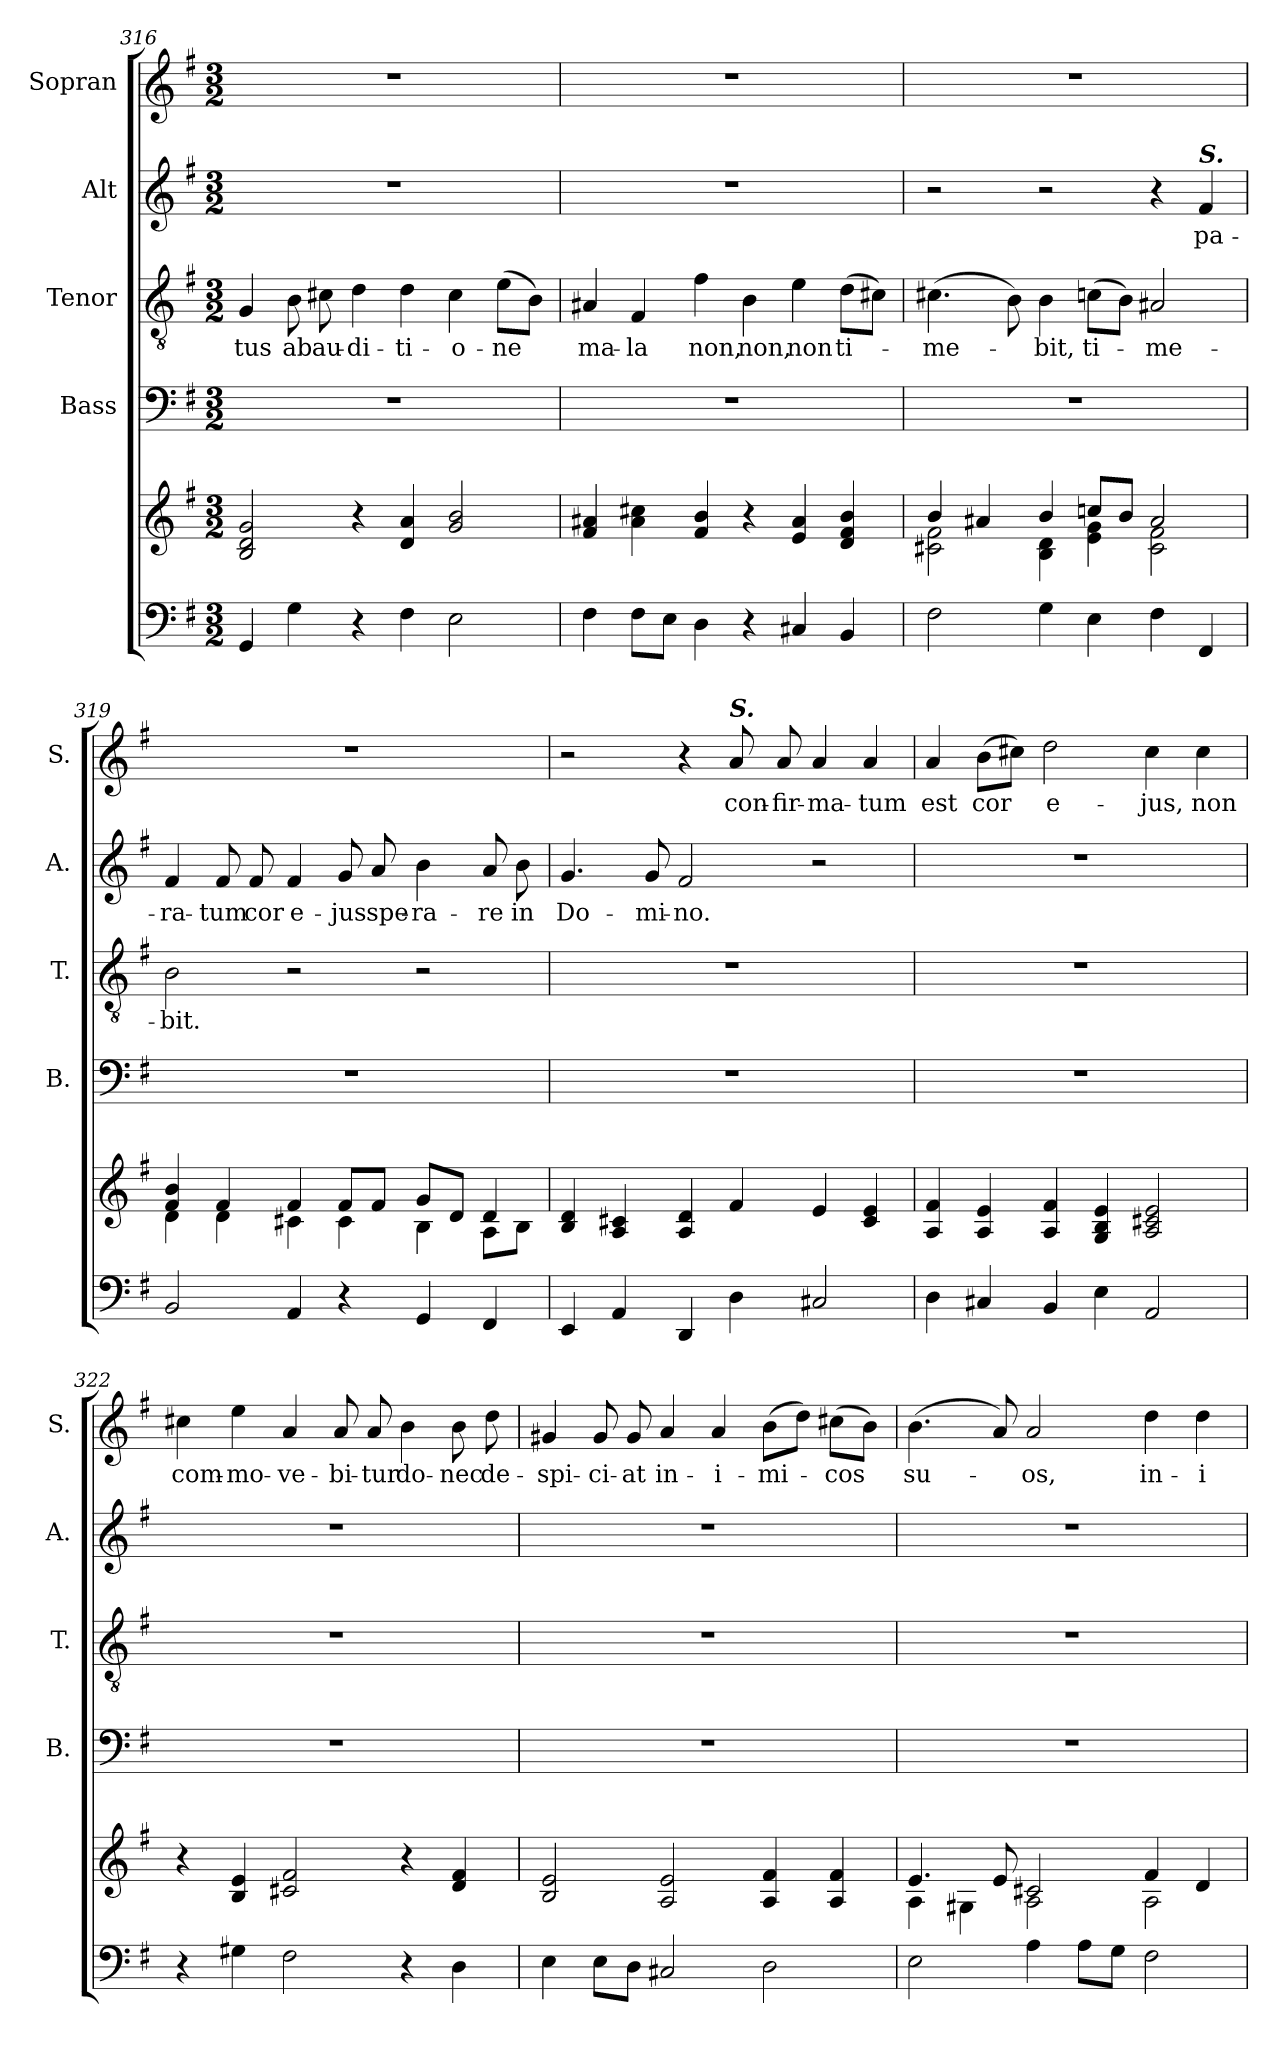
**kern	**kern	**kern	**kern	**text	**kern	**text	**kern	**text
*part5	*part5	*part4	*part3	*part3	*part2	*part2	*part1	*part1
*staff6	*staff5	*staff4	*staff3	*staff3	*staff2	*staff2	*staff1	*staff1
*	*	*I"Bass	*I"Tenor	*	*I"Alt	*	*I"Sopran	*
*	*	*I'B.	*I'T.	*	*I'A.	*	*I'S.	*
*clefF4	*clefG2	*clefF4	*clefGv2	*	*clefG2	*	*clefG2	*
*k[f#]	*k[f#]	*k[f#]	*k[f#]	*	*k[f#]	*	*k[f#]	*
*G:	*G:	*G:	*G:	*	*G:	*	*G:	*
*M3/2	*M3/2	*M3/2	*M3/2	*	*M3/2	*	*M3/2	*
=316	=316	=316	=316	=316	=316	=316	=316	=316
!	!	!	!	!LO:LY:b	!	!	!	!
4GG/	2B/ 2d/ 2g/	1.r	4G/	-tus	1.r	.	1.r	.
!	!	!	!	!LO:LY:b	!	!	!	!
4G\	.	.	8B\	ab	.	.	.	.
!	!	!	!	!LO:LY:b	!	!	!	!
.	.	.	8c#X\	au-	.	.	.	.
!	!	!	!	!LO:LY:b	!	!	!	!
4r	4r	.	4d\	-di-	.	.	.	.
!	!	!	!	!LO:LY:b	!	!	!	!
4F#\	4d/ 4a/	.	4d\	-ti-	.	.	.	.
!	!	!	!	!LO:LY:b	!	!	!	!
2E\	2g/ 2b/	.	4c#\	-o-	.	.	.	.
!	!	!	!	!LO:LY:b	!	!	!	!
.	.	.	(>8e\L	-ne	.	.	.	.
.	.	.	8B\J)	.	.	.	.	.
=317	=317	=317	=317	=317	=317	=317	=317	=317
!	!	!	!	!LO:LY:b	!	!	!	!
4F#\	4f#/ 4a#X/	1.r	4A#X/	ma-	1.r	.	1.r	.
!	!	!	!	!LO:LY:b	!	!	!	!
8F#\L	4a#\ 4cc#X\	.	4F#/	-la	.	.	.	.
8E\J	.	.	.	.	.	.	.	.
!	!	!	!	!LO:LY:b	!	!	!	!
4D\	4f#/ 4b/	.	4f#\	non,	.	.	.	.
!	!	!	!	!LO:LY:b	!	!	!	!
4r	4r	.	4B\	non,	.	.	.	.
!	!	!	!	!LO:LY:b	!	!	!	!
4C#X/	4e/ 4a#/	.	4e\	non	.	.	.	.
!	!	!	!	!LO:LY:b	!	!	!	!
4BB/	4d/ 4f#/ 4b/	.	(>8d\L	ti-	.	.	.	.
.	.	.	8c#X\J)	.	.	.	.	.
!!LO:PB:g=z
=318	=318	=318	=318	=318	=318	=318	=318	=318
*	*^	*	*	*	*	*	*	*
!	!	!	!	!	!LO:LY:b	!	!	!	!
2F#\	4b/	2c#X\ 2f#\	1.r	(>4.c#X\	-me-	2r	.	1.r	.
.	4a#X/	.	.	.	.	.	.	.	.
.	.	.	.	8B\)	.	.	.	.	.
!	!	!	!	!	!LO:LY:b	!	!	!	!
4G\	4b/	4B\ 4d\	.	4B\	-bit,	2r	.	.	.
!	!	!	!	!	!LO:LY:b	!	!	!	!
4E\	8ccn/L	4e\ 4g\	.	(>8cn\L	ti-	.	.	.	.
.	8b/J	.	.	8B\J)	.	.	.	.	.
!	!	!	!	!	!LO:LY:b	!	!	!	!
4F#\	2a#/	2c#\ 2f#\	.	2A#X/	-me-	4r	.	.	.
!	!	!	!	!	!	!LO:TX:a:Bi:t=S.	!	!	!
!	!	!	!	!	!	!	!LO:LY:b	!	!
4FF#/	.	.	.	.	.	4f#/	pa-	.	.
=319	=319	=319	=319	=319	=319	=319	=319	=319	=319
!	!	!	!	!	!LO:LY:b	!	!LO:LY:b	!	!
2BB/	4f#/ 4b/	4d\	1.r	2B\	-bit.	4f#/	-ra-	1.r	.
!	!	!	!	!	!	!	!LO:LY:b	!	!
.	4f#/	4d\	.	.	.	8f#/	-tum	.	.
!	!	!	!	!	!	!	!LO:LY:b	!	!
.	.	.	.	.	.	8f#/	cor	.	.
!	!	!	!	!	!	!	!LO:LY:b	!	!
4AA/	4f#/	4c#X\	.	2r	.	4f#/	e-	.	.
!	!	!	!	!	!	!	!LO:LY:b	!	!
4r	8f#/L	4c#\	.	.	.	8g/	-jus	.	.
!	!	!	!	!	!	!	!LO:LY:b	!	!
.	8f#/J	.	.	.	.	8a/	spe-	.	.
!	!	!	!	!	!	!	!LO:LY:b	!	!
4GG/	8g/L	4B\	.	2r	.	4b\	-ra-	.	.
.	8d/J	.	.	.	.	.	.	.	.
!	!	!	!	!	!	!	!LO:LY:b	!	!
4FF#/	4d/	8A\L	.	.	.	8a/	-re	.	.
!	!	!	!	!	!	!	!LO:LY:b	!	!
.	.	8B\J	.	.	.	8b\	in	.	.
=320	=320	=320	=320	=320	=320	=320	=320	=320	=320
!	!	!	!	!	!	!	!LO:LY:b	!	!
*	*v	*v	*	*	*	*	*	*	*
4EE/	4B/ 4d/	1.r	1.r	.	4.g/	Do-	2r	.
4AA/	4A/ 4c#X/	.	.	.	.	.	.	.
!	!	!	!	!	!	!LO:LY:b	!	!
.	.	.	.	.	8g/	-mi-	.	.
!	!	!	!	!	!	!LO:LY:b	!	!
4DD/	4A/ 4d/	.	.	.	2f#/	-no.	4r	.
!	!	!	!	!	!	!	!LO:TX:a:Bi:t=S.	!
!	!	!	!	!	!	!	!	!LO:LY:b
4D\	4f#/	.	.	.	.	.	8a/	con-
!	!	!	!	!	!	!	!	!LO:LY:b
.	.	.	.	.	.	.	8a/	-fir-
!	!	!	!	!	!	!	!	!LO:LY:b
2C#X/	4e/	.	.	.	2r	.	4a/	-ma-
!	!	!	!	!	!	!	!	!LO:LY:b
.	4c#/ 4e/	.	.	.	.	.	4a/	-tum
=321	=321	=321	=321	=321	=321	=321	=321	=321
!	!	!	!	!	!	!	!	!LO:LY:b
4D\	4A/ 4f#/	1.r	1.r	.	1.r	.	4a/	est
!	!	!	!	!	!	!	!	!LO:LY:b
4C#X/	4A/ 4e/	.	.	.	.	.	(>8b\L	cor
.	.	.	.	.	.	.	8cc#X\J)	.
!	!	!	!	!	!	!	!	!LO:LY:b
4BB/	4A/ 4f#/	.	.	.	.	.	2dd\	e-
4E\	4G/ 4B/ 4e/	.	.	.	.	.	.	.
!	!	!	!	!	!	!	!	!LO:LY:b
2AA/	2A/ 2c#X/ 2e/	.	.	.	.	.	4cc#\	-jus,
!	!	!	!	!	!	!	!	!LO:LY:b
.	.	.	.	.	.	.	4cc#\	non
!!LO:LB:g=z
=322	=322	=322	=322	=322	=322	=322	=322	=322
!	!	!	!	!	!	!	!	!LO:LY:b
4r	4r	1.r	1.r	.	1.r	.	4cc#X\	com-
!	!	!	!	!	!	!	!	!LO:LY:b
4G#X\	4B/ 4e/	.	.	.	.	.	4ee\	-mo-
!	!	!	!	!	!	!	!	!LO:LY:b
2F#\	2c#X/ 2f#/	.	.	.	.	.	4a/	-ve-
!	!	!	!	!	!	!	!	!LO:LY:b
.	.	.	.	.	.	.	8a/	-bi-
!	!	!	!	!	!	!	!	!LO:LY:b
.	.	.	.	.	.	.	8a/	-tur
!	!	!	!	!	!	!	!	!LO:LY:b
4r	4r	.	.	.	.	.	4b\	do-
!	!	!	!	!	!	!	!	!LO:LY:b
4D\	4d/ 4f#/	.	.	.	.	.	8b\	-nec
!	!	!	!	!	!	!	!	!LO:LY:b
.	.	.	.	.	.	.	8dd\	de-
=323	=323	=323	=323	=323	=323	=323	=323	=323
!	!	!	!	!	!	!	!	!LO:LY:b
4E\	2B/ 2e/	1.r	1.r	.	1.r	.	4g#X/	-spi-
!	!	!	!	!	!	!	!	!LO:LY:b
8E\L	.	.	.	.	.	.	8g#/	-ci-
!	!	!	!	!	!	!	!	!LO:LY:b
8D\J	.	.	.	.	.	.	8g#/	-at
!	!	!	!	!	!	!	!	!LO:LY:b
2C#X/	2A/ 2e/	.	.	.	.	.	4a/	in-
!	!	!	!	!	!	!	!	!LO:LY:b
.	.	.	.	.	.	.	4a/	-i-
!	!	!	!	!	!	!	!	!LO:LY:b
2D\	4A/ 4f#/	.	.	.	.	.	(>8b\L	-mi-
.	.	.	.	.	.	.	8dd\J)	.
!	!	!	!	!	!	!	!	!LO:LY:b
.	4A/ 4f#/	.	.	.	.	.	(>8cc#X\L	-cos
.	.	.	.	.	.	.	8b\J)	.
=324	=324	=324	=324	=324	=324	=324	=324	=324
*	*^	*	*	*	*	*	*	*
!	!	!	!	!	!	!	!	!	!LO:LY:b
2E\	4.e/	4A\	1.r	1.r	.	1.r	.	(>4.b\	su-
.	.	4G#X\	.	.	.	.	.	.	.
.	8e/	.	.	.	.	.	.	8a/)	.
!	!	!	!	!	!	!	!	!	!LO:LY:b
4A\	2c#X/	2A\	.	.	.	.	.	2a/	-os,
8A\L	.	.	.	.	.	.	.	.	.
8G\J	.	.	.	.	.	.	.	.	.
!	!	!	!	!	!	!	!	!	!LO:LY:b
2F#\	4f#/	2A\	.	.	.	.	.	4dd\	in-
!	!	!	!	!	!	!	!	!	!LO:LY:b
.	4d/	.	.	.	.	.	.	4dd\	-i-
*	*v	*v	*	*	*	*	*	*	*
=	=	=	=	=	=	=	=	=
*-	*-	*-	*-	*-	*-	*-	*-	*-
